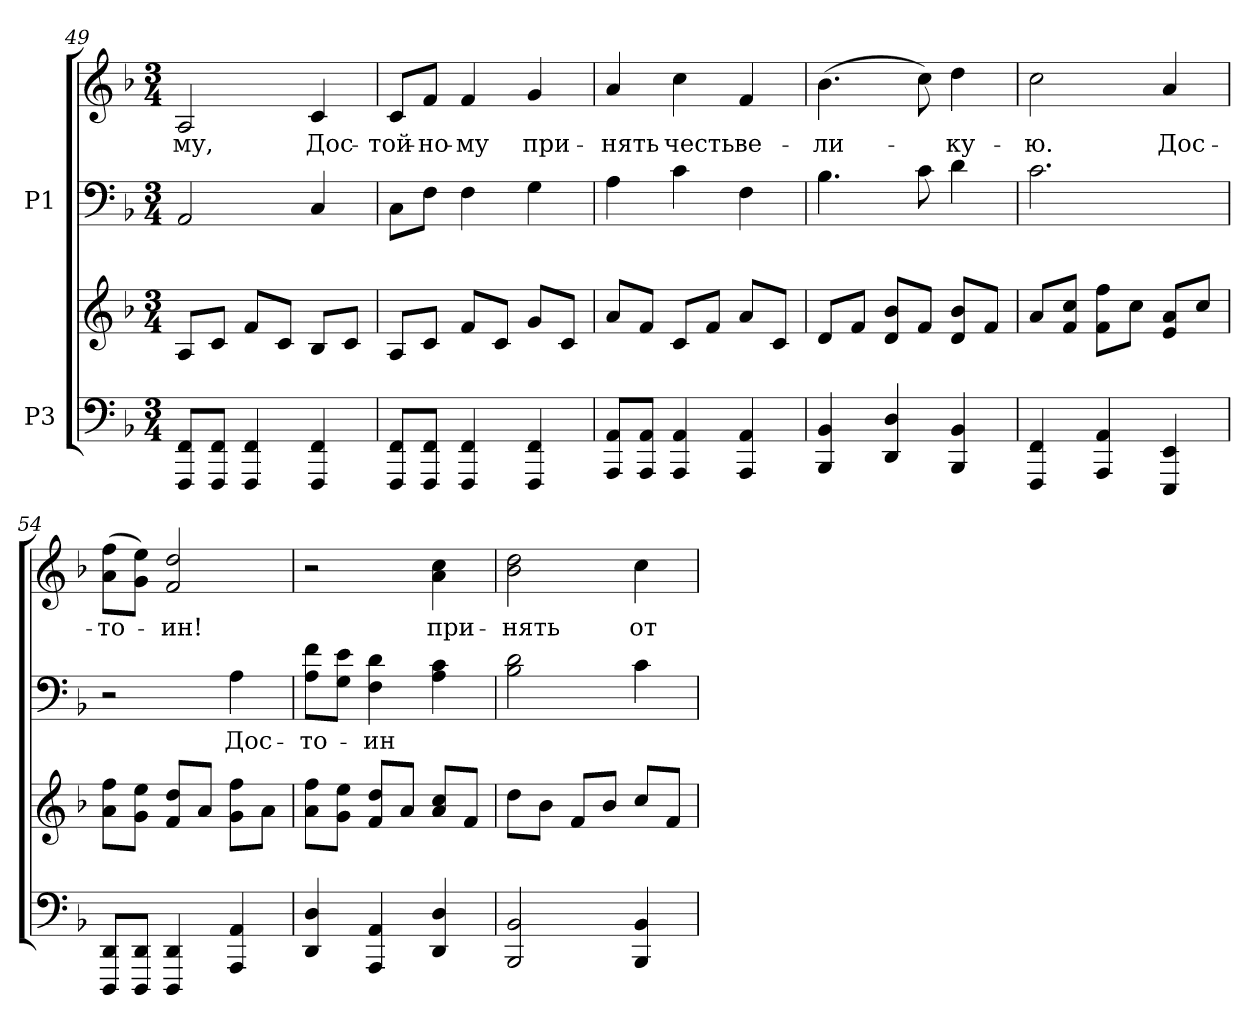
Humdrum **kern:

**kern	**kern	**kern	**text	**kern	**text
*part2	*part2	*part1	*part1	*part1	*part1
*staff4	*staff3	*staff2	*staff2	*staff1	*staff1
*I"P3	*	*I"P1	*	*	*
*clefF4	*clefG2	*clefF4	*	*clefG2	*
*k[b-]	*k[b-]	*k[b-]	*	*k[b-]	*
*F:	*F:	*F:	*	*F:	*
*M3/4	*M3/4	*M3/4	*	*M3/4	*
=49	=49	=49	=49	=49	=49
!	!	!	!	!	!LO:LY:b:color=#000000
8FFFi/ 8FFiL	8Ai/L	2AAi/	.	2Ai/	-му,
8FFFi/ 8FFiJ	8ci/J	.	.	.	.
4FFFi/ 4FFi	8fi/L	.	.	.	.
.	8ci/J	.	.	.	.
!	!	!	!	!	!LO:LY:b:color=#000000
4FFFi/ 4FFi	8B-i/L	4Ci/	.	4ci/	Дос-
.	8ci/J	.	.	.	.
=50	=50	=50	=50	=50	=50
!	!	!	!	!	!LO:LY:b:color=#000000
8FFFi/ 8FFiL	8Ai/L	8Ci\L	.	8ci/L	-той-
!	!	!	!	!	!LO:LY:b:color=#000000
8FFFi/ 8FFiJ	8ci/J	8Fi\J	.	8fi/J	-но-
!	!	!	!	!	!LO:LY:b:color=#000000
4FFFi/ 4FFi	8fi/L	4Fi\	.	4fi/	-му
.	8ci/J	.	.	.	.
!	!	!	!	!	!LO:LY:b:color=#000000
4FFFi/ 4FFi	8gi/L	4Gi\	.	4gi/	при-
.	8ci/J	.	.	.	.
!!LO:PB:g=z
=51	=51	=51	=51	=51	=51
!	!	!	!	!	!LO:LY:b:color=#000000
8AAAi/ 8AAiL	8ai/L	4Ai\	.	4ai/	-нять
8AAAi/ 8AAiJ	8fi/J	.	.	.	.
!	!	!	!	!	!LO:LY:b:color=#000000
4AAAi/ 4AAi	8ci/L	4ci\	.	4cci\	честь
.	8fi/J	.	.	.	.
!	!	!	!	!	!LO:LY:b:color=#000000
4AAAi/ 4AAi	8ai/L	4Fi\	.	4fi/	ве-
.	8ci/J	.	.	.	.
=52	=52	=52	=52	=52	=52
!	!	!	!	!	!LO:LY:b:color=#000000
4BBB-i/ 4BB-i	8di/L	4.B-i\	.	(4.b-i\	-ли-
.	8fi/J	.	.	.	.
4DDi/ 4Di	8di/ 8b-iL	.	.	.	.
.	8fi/J	8ci\	.	8cci\)	.
!	!	!	!	!	!LO:LY:b:color=#000000
4BBB-i/ 4BB-i	8di/ 8b-iL	4di\	.	4ddi\	-ку-
.	8fi/J	.	.	.	.
=53	=53	=53	=53	=53	=53
!	!	!	!	!	!LO:LY:b:color=#000000
4FFFi/ 4FFi	8ai/L	2.ci\	.	2cci\	-ю.
.	8fi/ 8cciJ	.	.	.	.
4AAAi/ 4AAi	8fi\ 8ffiL	.	.	.	.
.	8cci\J	.	.	.	.
!	!	!	!	!	!LO:LY:b:color=#000000
4EEEi/ 4EEi	8ei/ 8aiL	.	.	4ai/	Дос-
.	8cci/J	.	.	.	.
=54	=54	=54	=54	=54	=54
!	!	!	!	!	!LO:LY:b:color=#000000
8DDDi/ 8DDiL	8ai\ 8ffiL	2r	.	(8ai\ 8ffiL	-то-
8DDDi/ 8DDiJ	8gi\ 8eeiJ	.	.	8gi\ 8eeiJ)	.
!	!	!	!	!	!LO:LY:b:color=#000000
4DDDi/ 4DDi	8fi/ 8ddiL	.	.	2fi/ 2ddi	-ин!
.	8ai/J	.	.	.	.
!	!	!	!LO:LY:a:color=#000000	!	!
4AAAi/ 4AAi	8gi\ 8ffiL	4Ai\	Дос-	.	.
.	8ai\J	.	.	.	.
=55	=55	=55	=55	=55	=55
!	!	!	!LO:LY:a:color=#000000	!	!
4DDi/ 4Di	8ai\ 8ffiL	8Ai\ 8fiL	-то-	2r	.
.	8gi\ 8eeiJ	8Gi\ 8eiJ	.	.	.
!	!	!	!LO:LY:a:color=#000000	!	!
4AAAi/ 4AAi	8fi/ 8ddiL	4Fi\ 4di	-ин	.	.
.	8ai/J	.	.	.	.
!	!	!	!	!	!LO:LY:b:color=#000000
4DDi/ 4Di	8ai/ 8cciL	4Ai\ 4ci	.	4ai\ 4cci	при-
.	8fi/J	.	.	.	.
!!LO:LB:g=z
=56	=56	=56	=56	=56	=56
!	!	!	!	!	!LO:LY:b:color=#000000
2BBB-i/ 2BB-i	8ddi\L	2B-i\ 2di	.	2b-i\ 2ddi	-нять
.	8b-i\J	.	.	.	.
.	8fi/L	.	.	.	.
.	8b-i/J	.	.	.	.
!	!	!	!	!	!LO:LY:b:color=#000000
4BBB-i/ 4BB-i	8cci/L	4ci\	.	4cci\	от
.	8fi/J	.	.	.	.
=	=	=	=	=	=
*-	*-	*-	*-	*-	*-
